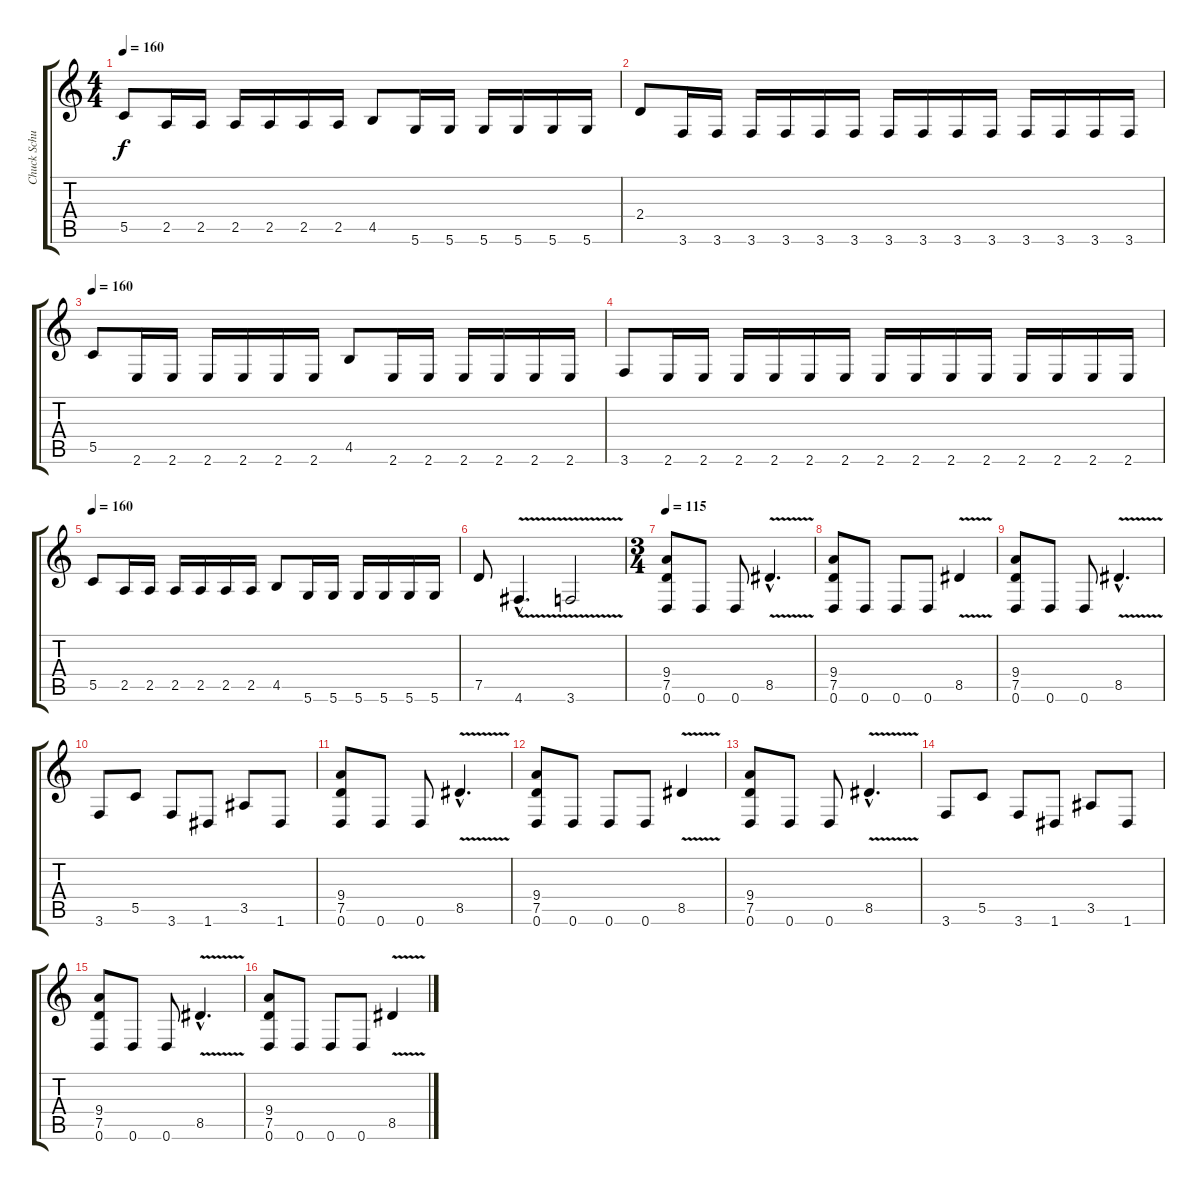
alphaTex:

\track ("Chuck Schuldiner" "Chuck Schu") {instrument distortionguitar}
\staff {score tabs}
\tuning (D4 A3 F3 C3 G2 D2) {hide}
\ts (4 4)
\tempo 160
\clef g2
\ks c
5.5.8{dy f} 2.5.16 2.5.16 2.5.16 2.5.16 2.5.16 2.5.16 4.5.8 5.6.16 5.6.16 5.6.16 5.6.16 5.6.16 5.6.16 |
2.4.8 3.6.16 3.6.16 3.6.16 3.6.16 3.6.16 3.6.16 3.6.16 3.6.16 3.6.16 3.6.16 3.6.16 3.6.16 3.6.16 3.6.16 |
\tempo 160
5.5.8 2.6.16 2.6.16 2.6.16 2.6.16 2.6.16 2.6.16 4.5.8 2.6.16 2.6.16 2.6.16 2.6.16 2.6.16 2.6.16 |
3.6.8 2.6.16 2.6.16 2.6.16 2.6.16 2.6.16 2.6.16 2.6.16 2.6.16 2.6.16 2.6.16 2.6.16 2.6.16 2.6.16 2.6.16 |
\tempo 160
5.5.8 2.5.16 2.5.16 2.5.16 2.5.16 2.5.16 2.5.16 4.5.8 5.6.16 5.6.16 5.6.16 5.6.16 5.6.16 5.6.16 |
7.5.8 4.6{v hac}.4{d} 3.6{v}.2 |
\ts (3 4)
\tempo 115
(9.4 7.5 0.6).8 0.6.8 0.6.8 8.5{v hac}.4{d} |
(9.4 7.5 0.6).8 0.6.8 0.6.8 0.6.8 8.5{v}.4 |
(9.4 7.5 0.6).8 0.6.8 0.6.8 8.5{v hac}.4{d} |
3.6.8 5.5.8 3.6.8 1.6.8 3.5.8 1.6.8 |
(9.4 7.5 0.6).8 0.6.8 0.6.8 8.5{v hac}.4{d} |
(9.4 7.5 0.6).8 0.6.8 0.6.8 0.6.8 8.5{v}.4 |
(9.4 7.5 0.6).8 0.6.8 0.6.8 8.5{v hac}.4{d} |
3.6.8 5.5.8 3.6.8 1.6.8 3.5.8 1.6.8 |
(9.4 7.5 0.6).8 0.6.8 0.6.8 8.5{v hac}.4{d} |
(9.4 7.5 0.6).8 0.6.8 0.6.8 0.6.8 8.5{v}.4
